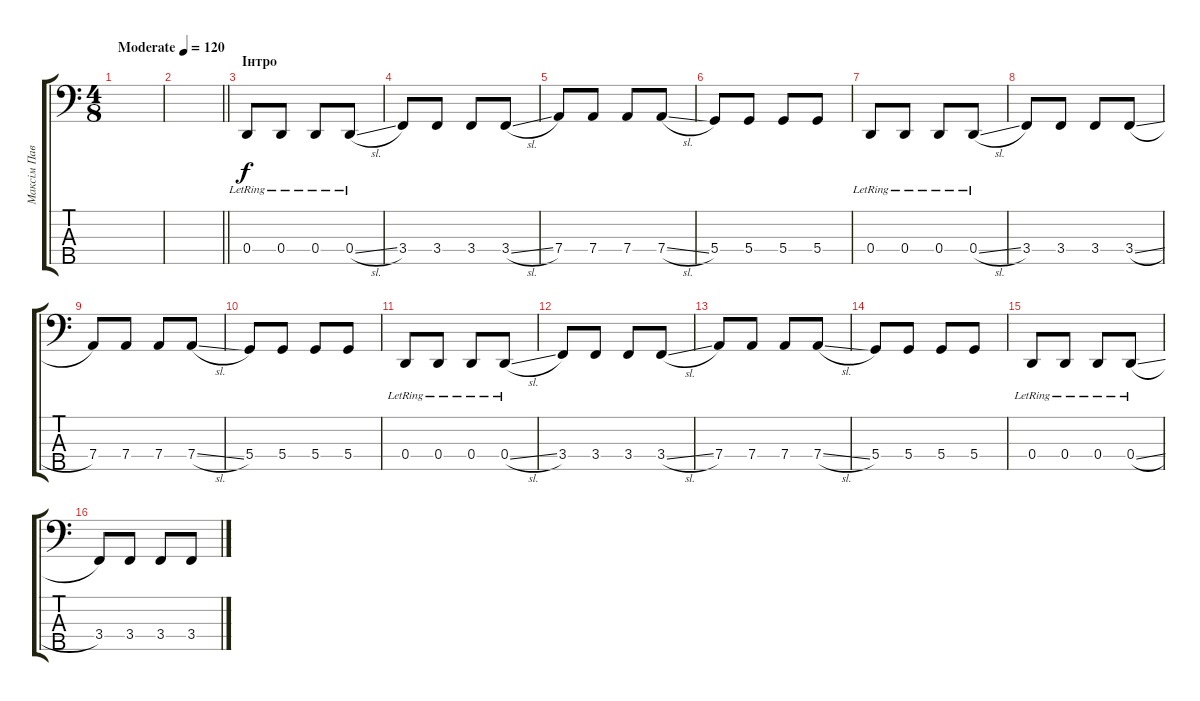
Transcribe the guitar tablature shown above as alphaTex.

\track ("Максім Павлов - Bass Guitar" "Максім Пав") {instrument electricbassfinger}
\staff {score tabs}
\tuning (G2 D2 A1 D1 B0) {hide}
\ts (4 8)
\tempo (120 "Moderate")
\clef f4
\ks c
|
\barLineRight lightlight
|
\section ("" "Інтро")
0.4{lr}.8 0.4{lr}.8 0.4{lr}.8 0.4{sl lr}.8 |
3.4.8 3.4.8 3.4.8 3.4{sl}.8 |
7.4.8 7.4.8 7.4.8 7.4{sl}.8 |
5.4.8 5.4.8 5.4.8 5.4.8 |
0.4{lr}.8 0.4{lr}.8 0.4{lr}.8 0.4{sl lr}.8 |
3.4.8 3.4.8 3.4.8 3.4{sl}.8 |
7.4.8 7.4.8 7.4.8 7.4{sl}.8 |
5.4.8 5.4.8 5.4.8 5.4.8 |
0.4{lr}.8 0.4{lr}.8 0.4{lr}.8 0.4{sl lr}.8 |
3.4.8 3.4.8 3.4.8 3.4{sl}.8 |
7.4.8 7.4.8 7.4.8 7.4{sl}.8 |
5.4.8 5.4.8 5.4.8 5.4.8 |
0.4{lr}.8 0.4{lr}.8 0.4{lr}.8 0.4{sl lr}.8 |
3.4.8 3.4.8 3.4.8 3.4{sl}.8
